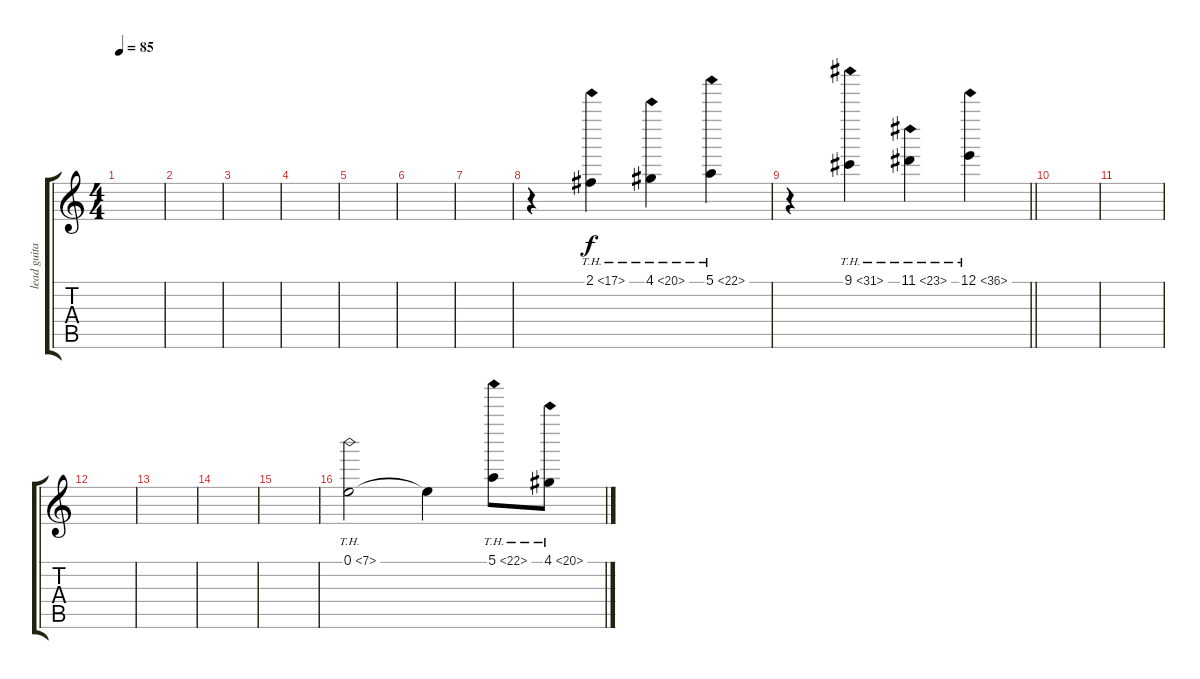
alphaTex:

\track ("lead guitar" "lead guita") {instrument acousticguitarsteel}
\staff {score tabs}
\tuning (E4 B3 G3 D3 A2 E2) {hide}
\ts (4 4)
\tempo 85
\clef g2
\ks c
|
|
|
|
|
|
|
r.4 2.1{th 15}.4 4.1{th 16}.4 5.1{th 17}.4 |
\barLineRight lightlight
r.4 9.1{th 22}.4 11.1{th 12}.4 12.1{th 24}.4 |
|
|
|
|
|
|
0.1{th 7}.2 0.1{t}.4 5.1{th 17}.8 4.1{th 16}.8
